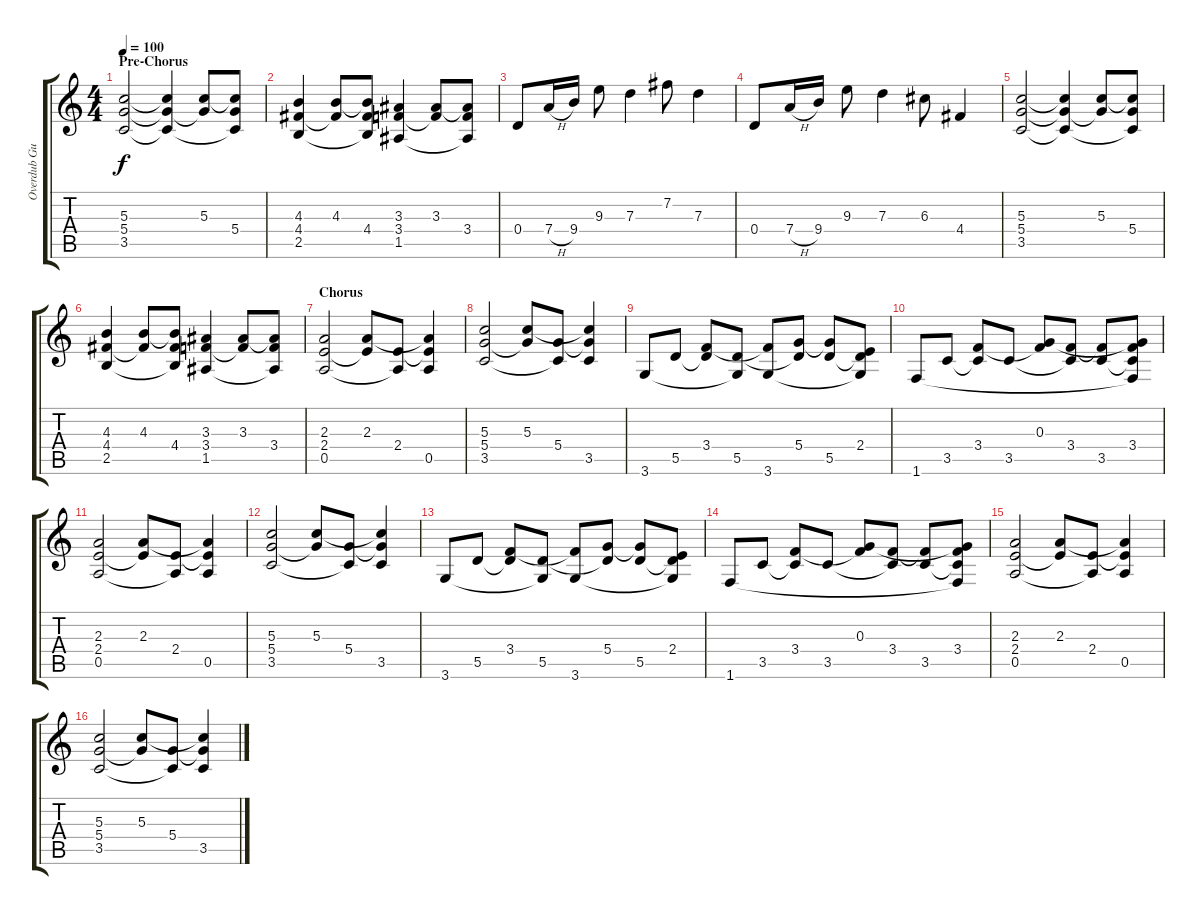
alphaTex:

\track ("Overdub Guitar" "Overdub Gu") {instrument overdrivenguitar}
\staff {score tabs}
\tuning (E4 B3 G3 D3 A2 E2) {hide}
\ts (4 4)
\section ("" "Pre-Chorus")
\tempo 100
\clef g2
\ks c
(5.3 5.4 3.5).2{dy f} (5.3{t} 5.4{t} 3.5{t}).4 (5.3 5.4{t}).8 (5.3{t} 5.4 3.5{t}).8 |
(4.3 4.4 2.5).4 (4.3 4.4{t}).8 (4.3{t} 4.4 2.5{t}).8 (3.3 3.4 1.5).4 (3.3 3.4{t}).8 (3.3{t} 3.4 1.5{t}).8 |
0.4.8 7.4{h}.16 9.4.16 9.3.8 7.3.4 7.2.8 7.3.4 |
0.4.8 7.4{h}.16 9.4.16 9.3.8 7.3.4 6.3.8 4.4.4 |
(5.3 5.4 3.5).2 (5.3{t} 5.4{t} 3.5{t}).4 (5.3 5.4{t}).8 (5.3{t} 5.4 3.5{t}).8 |
(4.3 4.4 2.5).4 (4.3 4.4{t}).8 (4.3{t} 4.4 2.5{t}).8 (3.3 3.4 1.5).4 (3.3 3.4{t}).8 (3.3{t} 3.4 1.5{t}).8 |
\section ("" "Chorus")
(2.3 2.4 0.5).2 (2.3 2.4{t}).8 (2.4 0.5{t}).8 (2.3{t} 2.4{t} 0.5).4 |
(5.3 5.4 3.5).2 (5.3 5.4{t}).8 (5.4 3.5{t}).8 (5.3{t} 5.4{t} 3.5).4 |
3.6.8 5.5.8 (3.4 5.5{t}).8 (5.5 3.6{t}).8 (3.4{t} 3.6).8 (5.4 5.5{t}).8 (5.4{t} 5.5).8 (2.4 5.5{t} 3.6{t}).8 |
1.6.8 3.5.8 (3.4 3.5{t}).8 3.5.8 (0.3 3.4{t}).8 (3.4 3.5{t}).8 (3.4{t} 3.5).8 (0.3{t} 3.4 3.5{t} 1.6{t}).8 |
(2.3 2.4 0.5).2 (2.3 2.4{t}).8 (2.4 0.5{t}).8 (2.3{t} 2.4{t} 0.5).4 |
(5.3 5.4 3.5).2 (5.3 5.4{t}).8 (5.4 3.5{t}).8 (5.3{t} 5.4{t} 3.5).4 |
3.6.8 5.5.8 (3.4 5.5{t}).8 (5.5 3.6{t}).8 (3.4{t} 3.6).8 (5.4 5.5{t}).8 (5.4{t} 5.5).8 (2.4 5.5{t} 3.6{t}).8 |
1.6.8 3.5.8 (3.4 3.5{t}).8 3.5.8 (0.3 3.4{t}).8 (3.4 3.5{t}).8 (3.4{t} 3.5).8 (0.3{t} 3.4 3.5{t} 1.6{t}).8 |
(2.3 2.4 0.5).2 (2.3 2.4{t}).8 (2.4 0.5{t}).8 (2.3{t} 2.4{t} 0.5).4 |
(5.3 5.4 3.5).2 (5.3 5.4{t}).8 (5.4 3.5{t}).8 (5.3{t} 5.4{t} 3.5).4
